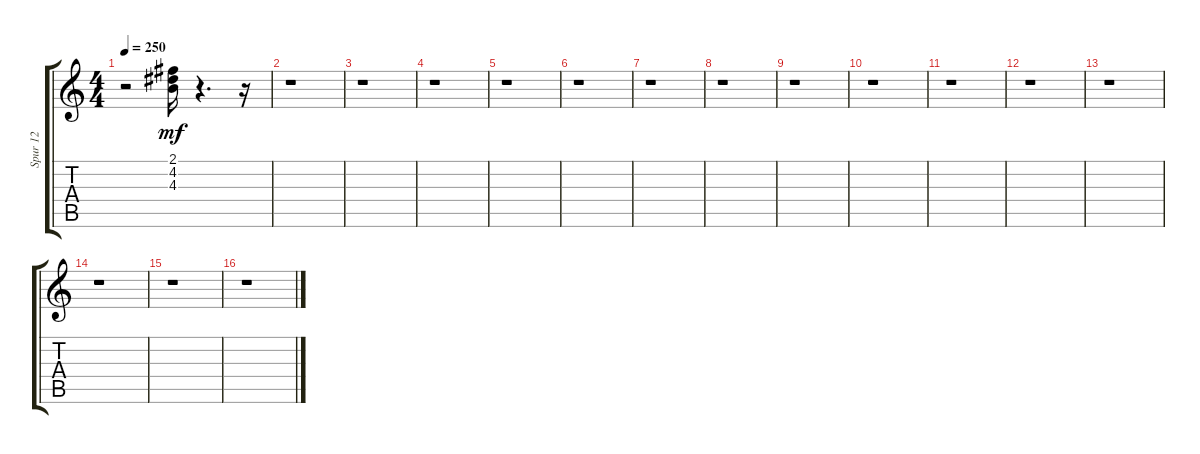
\track ("Spur 12" "Spur 12") {instrument electricguitarclean}
\staff {score tabs}
\tuning (E4 B3 G3 D3 A2 E2) {hide}
\ts (4 4)
\tempo 250
\clef g2
\ks c
r.2{dy f} (2.1 4.2 4.3).16{dy mf} r.4{d} r.16 |
r.1 |
r.1 |
r.1 |
r.1 |
r.1 |
r.1 |
r.1 |
r.1 |
r.1 |
r.1 |
r.1 |
r.1 |
r.1 |
r.1 |
r.1
